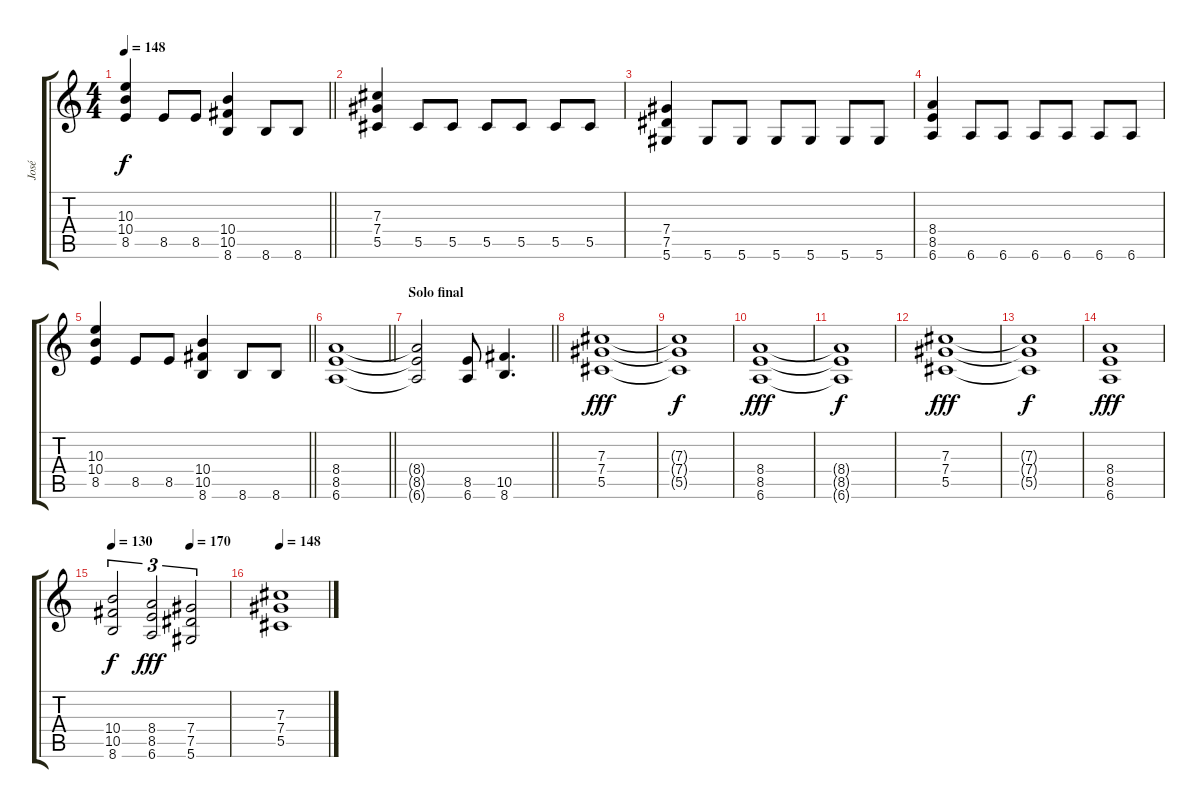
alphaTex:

\track ("José" "José") {instrument distortionguitar}
\staff {score tabs}
\tuning (Eb4 Bb3 Gb3 Db3 Ab2 Eb2) {hide}
\ts (4 4)
\tempo 148
\clef g2
\barLineRight lightlight
\ks c
(10.3 10.4 8.5).4{dy f} 8.5.8 8.5.8 (10.4 10.5 8.6).4 8.6.8 8.6.8 |
(7.3 7.4 5.5).4 5.5.8 5.5.8 5.5.8 5.5.8 5.5.8 5.5.8 |
(7.4 7.5 5.6).4 5.6.8 5.6.8 5.6.8 5.6.8 5.6.8 5.6.8 |
(8.4 8.5 6.6).4 6.6.8 6.6.8 6.6.8 6.6.8 6.6.8 6.6.8 |
\barLineRight lightlight
(10.3 10.4 8.5).4 8.5.8 8.5.8 (10.4 10.5 8.6).4 8.6.8 8.6.8 |
\barLineRight lightlight
(8.4 8.5 6.6).1 |
\section ("" "Solo final")
\barLineRight lightlight
(8.4{t} 8.5{t} 6.6{t}).2 (8.5 6.6).8 (10.5 8.6).4{d} |
(7.3 7.4 5.5).1{dy fff volume 9} |
(7.3{t} 7.4{t} 5.5{t}).1{dy f} |
(8.4 8.5 6.6).1{dy fff} |
(8.4{t} 8.5{t} 6.6{t}).1{dy f} |
(7.3 7.4 5.5).1{dy fff} |
(7.3{t} 7.4{t} 5.5{t}).1{dy f} |
(8.4 8.5 6.6).1{dy fff} |
\tempo 130
\tempo (170 0.6666666666666666)
(10.4 10.5 8.6).2{tu (3 2) dy f} (8.4 8.5 6.6).2{tu (3 2) dy fff} (7.4 7.5 5.6).2{tu (3 2)} |
\tempo 148
(7.3 7.4 5.5).1{volume 3}
